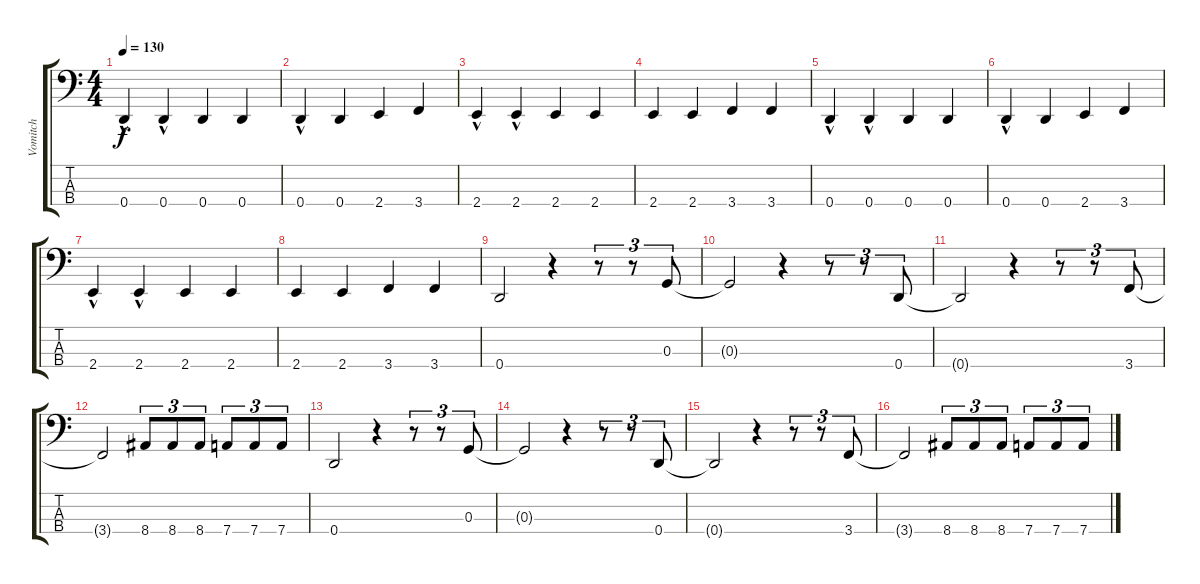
\track ("Vomitch" "Vomitch") {instrument electricbasspick}
\staff {score tabs}
\tuning (F2 C2 G1 D1) {hide}
\ts (4 4)
\tempo 130
\clef f4
\ks c
0.4{hac}.4{dy f} 0.4{hac}.4 0.4.4 0.4.4 |
0.4{hac}.4 0.4.4 2.4.4 3.4.4 |
2.4{hac}.4 2.4{hac}.4 2.4.4 2.4.4 |
2.4.4 2.4.4 3.4.4 3.4.4 |
0.4{hac}.4 0.4{hac}.4 0.4.4 0.4.4 |
0.4{hac}.4 0.4.4 2.4.4 3.4.4 |
2.4{hac}.4 2.4{hac}.4 2.4.4 2.4.4 |
2.4.4 2.4.4 3.4.4 3.4.4 |
0.4.2 r.4 r.8{tu (3 2)} r.8{tu (3 2)} 0.3.8{tu (3 2)} |
0.3{t}.2 r.4 r.8{tu (3 2)} r.8{tu (3 2)} 0.4.8{tu (3 2)} |
0.4{t}.2 r.4 r.8{tu (3 2)} r.8{tu (3 2)} 3.4.8{tu (3 2)} |
3.4{t}.2 8.4.8{tu (3 2)} 8.4.8{tu (3 2)} 8.4.8{tu (3 2)} 7.4.8{tu (3 2)} 7.4.8{tu (3 2)} 7.4.8{tu (3 2)} |
0.4.2 r.4 r.8{tu (3 2)} r.8{tu (3 2)} 0.3.8{tu (3 2)} |
0.3{t}.2 r.4 r.8{tu (3 2)} r.8{tu (3 2)} 0.4.8{tu (3 2)} |
0.4{t}.2 r.4 r.8{tu (3 2)} r.8{tu (3 2)} 3.4.8{tu (3 2)} |
3.4{t}.2 8.4.8{tu (3 2)} 8.4.8{tu (3 2)} 8.4.8{tu (3 2)} 7.4.8{tu (3 2)} 7.4.8{tu (3 2)} 7.4.8{tu (3 2)}
